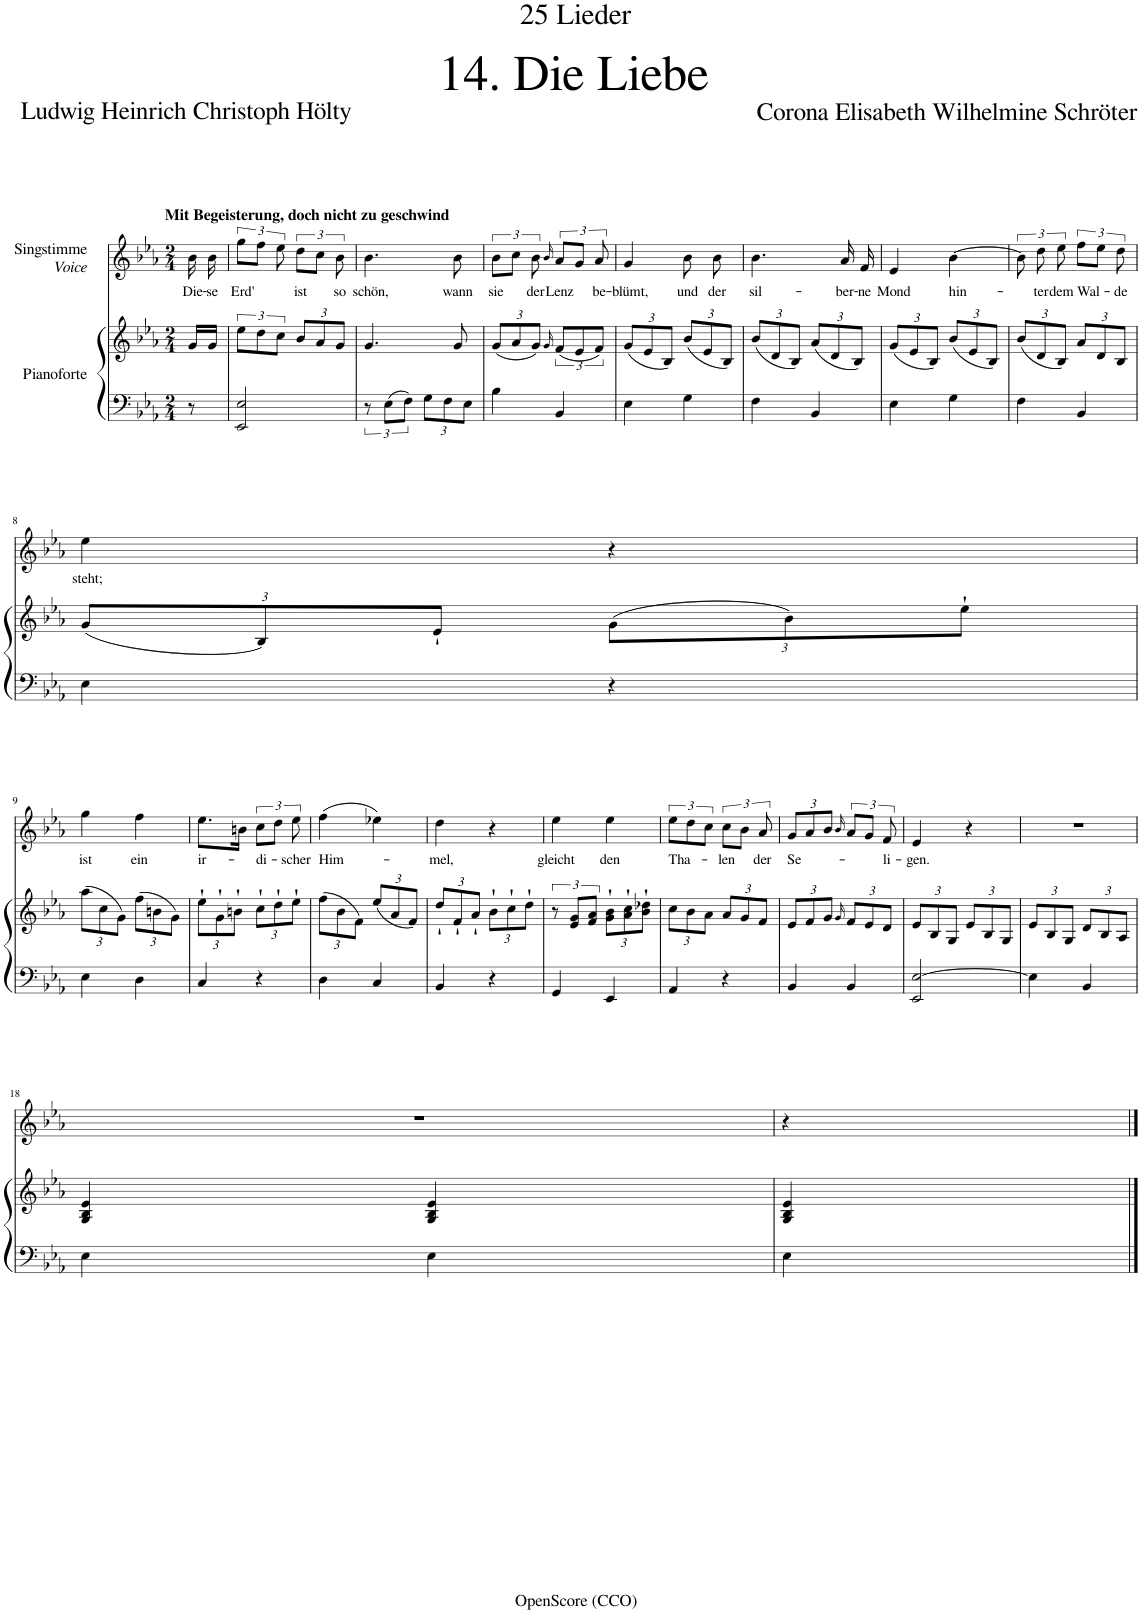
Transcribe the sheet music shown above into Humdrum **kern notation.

**kern	**kern	**kern	**text
*part2	*part2	*part1	*part1
*staff3	*staff2	*staff1	*staff1
*I"Pianoforte	*	*I"Singstimme Voice	*
*I'Pno	*	*	*
*clefF4	*clefG2	*clefG2	*
*k[b-e-a-]	*k[b-e-a-]	*k[b-e-a-]	*
*M2/4	*M2/4	*M2/4	*
=	=	=	=
!	!	!LO:TX:a:B:t=Mit Begeisterung, doch nicht zu geschwind	!
!	!	!	!LO:LY:b
8r	16g/LL	16b-\	Die-
!	!	!	!LO:LY:b
.	16g/JJ	16b-\	-se
=1	=1	=1	=1
!	!	!	!LO:LY:b
2EE-/ 2E-/	12ee-\L	12gg\L	Erd'
.	12dd\	12ff\J	.
.	12cc\J	12ee-\	.
*	*Xbrackettup	*	*
!	!	!	!LO:LY:b
.	12b-/L	12dd\L	ist
.	12a-/	12cc\J	.
!	!	!	!LO:LY:b
.	12g/J	12b-\	so
=2	=2	=2	=2
!	!	!	!LO:LY:b
12r	4.g/	4.b-\	schön,
12E-\L	.	.	.
12F\J	.	.	.
*Xbrackettup	*	*	*
12G\L	.	.	.
12F\	.	.	.
!	!	!	!LO:LY:b
.	8g/	8b-\	wann
12E-\J	.	.	.
=3	=3	=3	=3
!	!	!	!LO:LY:b
4B-\	(12g/L	12b-\L	sie
.	12a-/	12cc\J	.
!	!	!	!LO:LY:b
.	12g/J)	12b-\	der
.	16qg/	16qb-/	.
*	*brackettup	*	*
!	!	!	!LO:LY:b
4BB-/	(12f/L	12a-/L	Lenz
.	12e-/	12g/J	.
!	!	!	!LO:LY:b
.	12f/J)	12a-/	be-
=4	=4	=4	=4
*	*Xbrackettup	*	*
!	!	!	!LO:LY:b
4E-\	(12g/L	4g/	-blümt,
.	12e-/	.	.
.	12B-/J)	.	.
!	!	!	!LO:LY:b
4G\	(12b-/L	8b-\	und
.	12e-/	.	.
!	!	!	!LO:LY:b
.	.	8b-\	der
.	12B-/J)	.	.
=5	=5	=5	=5
!	!	!	!LO:LY:b
4F\	(12b-/L	4.b-\	sil-
.	12d/	.	.
.	12B-/J)	.	.
4BB-/	(12a-/L	.	.
.	12d/	.	.
!	!	!	!LO:LY:b
.	.	16a-/	-ber-
.	12B-/J)	.	.
!	!	!	!LO:LY:b
.	.	16f/	-ne
=6	=6	=6	=6
!	!	!	!LO:LY:b
4E-\	(12g/L	4e-/	Mond
.	12e-/	.	.
.	12B-/J)	.	.
!	!	!	!LO:LY:b
4G\	(12b-/L	[4b-\	hin-
.	12e-/	.	.
.	12B-/J)	.	.
=7	=7	=7	=7
4F\	(12b-/L	12b-\]	.
!	!	!	!LO:LY:b
.	12d/	12dd\	-ter
!	!	!	!LO:LY:b
.	12B-/J)	12ee-\	dem
!	!	!	!LO:LY:b
4BB-/	12a-/L	12ff\L	Wal-
.	12d/	12ee-\J	.
!	!	!	!LO:LY:b
.	12B-/J	12dd\	-de
!!LO:LB:g=z
=8	=8	=8	=8
!	!	!	!LO:LY:b
4E-\	(12g/L	4ee-\	steht;
.	12B-/)	.	.
.	12e-`/J	.	.
4r	(12g\L	4r	.
.	12b-\)	.	.
.	12ee-`\J	.	.
!!LO:LB:g=z
=9	=9	=9	=9
!	!	!	!LO:LY:b
4E-\	(12aa-\L	4gg\	ist
.	12cc\	.	.
.	12g\J)	.	.
!	!	!	!LO:LY:b
4D\	(12ff\L	4ff\	ein
.	12bn\	.	.
.	12g\J)	.	.
=10	=10	=10	=10
!	!	!	!LO:LY:b
4C/	12ee-`\L	8.ee-\L	ir-
.	12g`\	.	.
.	12bn`\J	.	.
.	.	16bn\Jk	.
!	!	!	!LO:LY:b
4r	12cc`\L	12cc\L	-di-
.	12dd`\	12dd\J	.
!	!	!	!LO:LY:b
.	12ee-`\J	12ee-\	-scher
=11	=11	=11	=11
!	!	!	!LO:LY:b
4D\	(12ff\L	(4ff\	Him-
.	12b-\	.	.
.	12f\J)	.	.
4C/	(12ee-/L	4ee-X\)	.
.	12a-/	.	.
.	12f/J)	.	.
=12	=12	=12	=12
!	!	!	!LO:LY:b
4BB-/	12dd`/L	4dd\	-mel,
.	12f`/	.	.
.	12a-`/J	.	.
4r	12b-`\L	4r	.
.	12cc`\	.	.
.	12dd`\J	.	.
=13	=13	=13	=13
*	*brackettup	*	*
!	!	!	!LO:LY:b
4GG/	12r	4ee-\	gleicht
.	12e-/ 12g/L	.	.
.	12f/ 12a-/J	.	.
*	*Xbrackettup	*	*
!	!	!	!LO:LY:b
4EE-/	12g\` 12b-\`L	4ee-\	den
.	12a-\` 12cc\`	.	.
.	12b-\` 12dd-X\`J	.	.
=14	=14	=14	=14
!	!	!	!LO:LY:b
4AA-/	12cc\L	12ee-\L	Tha-
.	12b-\	12dd\	.
.	12a-\J	12cc\J	.
!	!	!	!LO:LY:b
4r	12a-/L	12cc\L	-len
.	12g/	12b-\J	.
!	!	!	!LO:LY:b
.	12f/J	12a-/	der
=15	=15	=15	=15
*	*	*Xbrackettup	*
!	!	!	!LO:LY:b
4BB-/	12e-/L	12g/L	Se-
.	12f/	12a-/	.
.	12g/J	12b-/J	.
.	16qg/	16qb-/	.
*	*	*brackettup	*
4BB-/	12f/L	12a-/L	.
.	12e-/	12g/J	.
!	!	!	!LO:LY:b
.	12d/J	12f/	-li-
=16	=16	=16	=16
!	!	!	!LO:LY:b
2EE-/ [2E-/	12e-/L	4e-/	-gen.
.	12B-/	.	.
.	12G/J	.	.
.	12e-/L	4r	.
.	12B-/	.	.
.	12G/J	.	.
=17	=17	=17	=17
4E-\]	12e-/L	2r	.
.	12B-/	.	.
.	12G/J	.	.
4BB-/	12d/L	.	.
.	12B-/	.	.
.	12A-/J	.	.
!!LO:LB:g=z
=18	=18	=18	=18
4E-\	4G/ 4B-/ 4e-/	2r	.
4E-\	4G/ 4B-/ 4e-/	.	.
=19	=19	=19	=19
4E-\	4G/ 4B-/ 4e-/	4r	.
==	==	==	==
*-	*-	*-	*-
